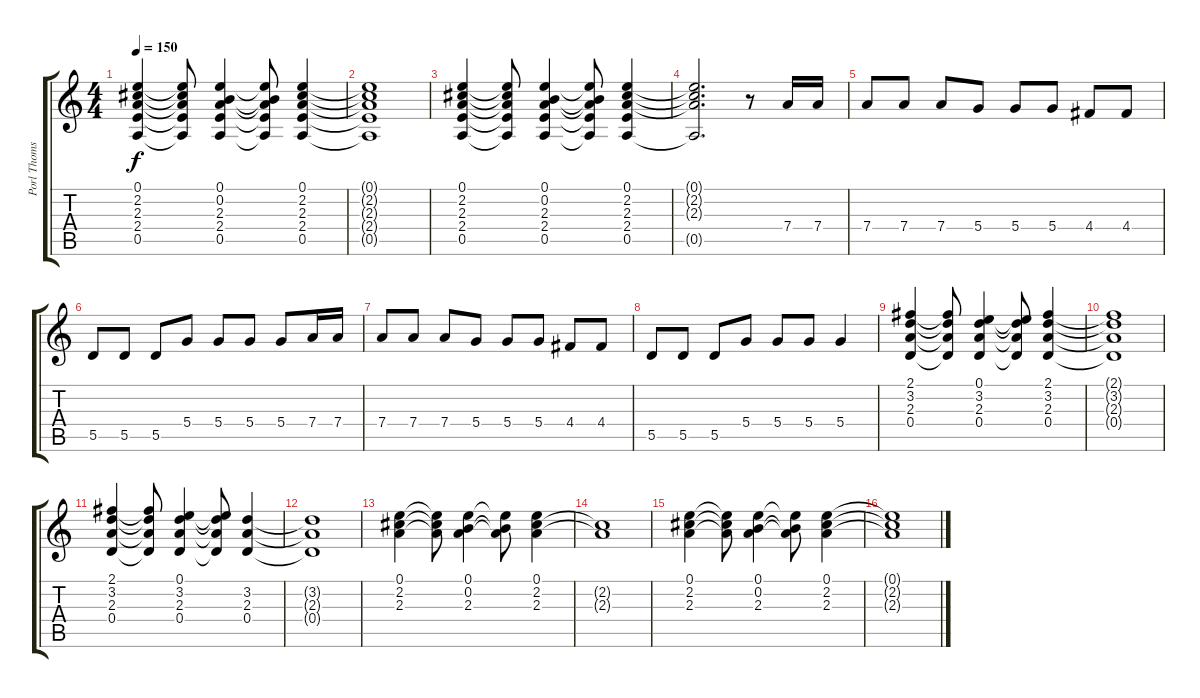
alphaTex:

\track ("Porl Thomspon" "Porl Thoms") {instrument overdrivenguitar}
\staff {score tabs}
\tuning (E4 B3 G3 D3 A2 E2) {hide}
\ts (4 4)
\tempo 150
\clef g2
\ks c
(0.1 2.2 2.3 2.4 0.5).4{dy f} (0.1{t} 2.2{t} 2.3{t} 2.4{t} 0.5{t}).8 (0.1 0.2 2.3 2.4 0.5).4 (0.1{t} 0.2{t} 2.3{t} 2.4{t} 0.5{t}).8 (0.1 2.2 2.3 2.4 0.5).4 |
(0.1{t} 2.2{t} 2.3{t} 2.4{t} 0.5{t}).1 |
(0.1 2.2 2.3 2.4 0.5).4 (0.1{t} 2.2{t} 2.3{t} 2.4{t} 0.5{t}).8 (0.1 0.2 2.3 2.4 0.5).4 (0.1{t} 0.2{t} 2.3{t} 2.4{t} 0.5{t}).8 (0.1 2.2 2.3 2.4 0.5).4 |
(0.1{t} 2.2{t} 2.3{t} 0.5{t}).2{d} r.8 7.4.16 7.4.16 |
7.4.8 7.4.8 7.4.8 5.4.8 5.4.8 5.4.8 4.4.8 4.4.8 |
5.5.8 5.5.8 5.5.8 5.4.8 5.4.8 5.4.8 5.4.8 7.4.16 7.4.16 |
7.4.8 7.4.8 7.4.8 5.4.8 5.4.8 5.4.8 4.4.8 4.4.8 |
5.5.8 5.5.8 5.5.8 5.4.8 5.4.8 5.4.8 5.4.4 |
(2.1 3.2 2.3 0.4).4 (2.1{t} 3.2{t} 2.3{t} 0.4{t}).8 (0.1 3.2 2.3 0.4).4 (0.1{t} 3.2{t} 2.3{t} 0.4{t}).8 (2.1 3.2 2.3 0.4).4 |
(2.1{t} 3.2{t} 2.3{t} 0.4{t}).1 |
(2.1 3.2 2.3 0.4).4 (2.1{t} 3.2{t} 2.3{t} 0.4{t}).8 (0.1 3.2 2.3 0.4).4 (0.1{t} 3.2{t} 2.3{t} 0.4{t}).8 (3.2 2.3 0.4).4 |
(3.2{t} 2.3{t} 0.4{t}).1 |
(0.1 2.2 2.3).4 (0.1{t} 2.2{t} 2.3{t}).8 (0.1 0.2 2.3).4 (0.1{t} 0.2{t} 2.3{t}).8 (0.1 2.2 2.3).4 |
(2.2{t} 2.3{t}).1 |
(0.1 2.2 2.3).4 (0.1{t} 2.2{t} 2.3{t}).8 (0.1 0.2 2.3).4 (0.1{t} 0.2{t} 2.3{t}).8 (0.1 2.2 2.3).4 |
(0.1{t} 2.2{t} 2.3{t}).1
